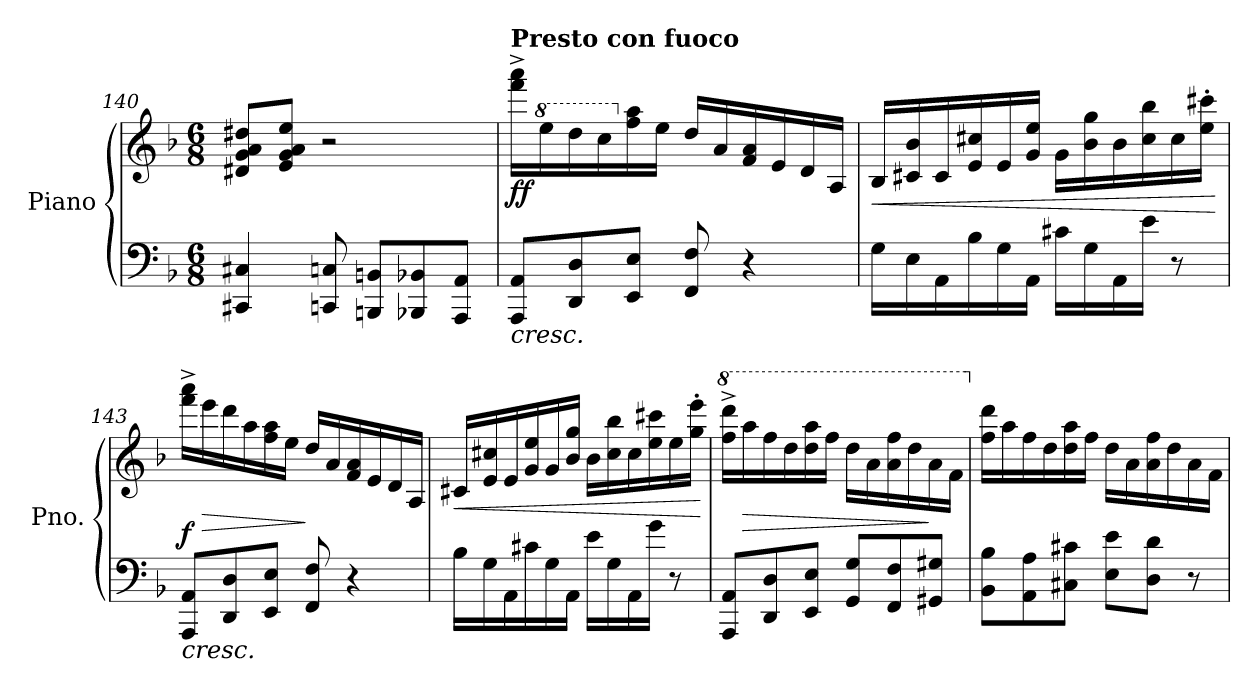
**kern	**kern	**dynam
*part1	*part1	*part1
*staff2	*staff1	*staff1/2
*I"Piano	*	*
*I'Pno.	*	*
*clefF4	*clefG2	*
*k[b-]	*k[b-]	*
*M6/8	*M6/8	*
=140	=140	=140
4CC#X/ 4C#X/	8d#X/ 8g/ 8a/ 8dd#X/L	.
.	8e/ 8g/ 8a/ 8ee/J	.
8CCn/ 8Cn/	2r	.
8BBBn/ 8BBn/L	.	.
8BBB-X/ 8BB-X/	.	.
8AAA/ 8AA/J	.	.
!!LO:LB:g=z
=141	=141	=141
!	!LO:TX:a:B:t=Presto con fuoco	!
!	!	!LO:HP:b=2
!	!	!LO:HP:n=1:b
!	!	!LO:DY:n=1:b
8AAA/ 8AA/L	16fff\^ 16aaa\^LL	< > ff
*	*8va	*
.	16eee\	.
8DD/ 8D/	16ddd\	.
.	16ccc\	.
*	*X8va	*
8EE/ 8E/J	16ff\ 16aa\	.
.	16ee\JJ	.
8FF/ 8F/	16dd/LL	]
.	16a/	.
4r	16f/ 16a/	.
.	16e/	.
.	16d/	.
.	16A/JJ	.
=142	=142	=142
!	!	!LO:HP:b
16G\LL	16B-/LL	<
16E\	16c#X/ 16b-/	.
16AA\	16c#/	.
16B-\	16e/ 16cc#X/	.
16G\	16e/	.
16AA\JJ	16g/ 16ee/JJ	.
16c#X\LL	16g\LL	.
16G\	16b-\ 16gg\	.
16AA\	16b-\	.
16e\JJ	16cc#\ 16bb-\	.
8r	16cc#\	.
.	16ee\' 16ccc#X\'JJ	.
.	.	[
=143	=143	=143
!	!	!LO:HP:b=2
!	!	!LO:DY:n=1:a=2
8AAA/ 8AA/L	16fff\^ 16aaa\^LL	< f
!	!	!LO:HP:b
.	16eee\	>
8DD/ 8D/	16ddd\	.
.	16aa\	.
8EE/ 8E/J	16ff\ 16aa\	.
.	16ee\JJ	.
8FF/ 8F/	16dd/LL	]
.	16a/	.
4r	16f/ 16a/	.
.	16e/	.
.	16d/	.
.	16A/JJ	.
.	.	[
!!LO:LB:g=z
=144	=144	=144
!	!	!LO:HP:b
16B-\LL	16c#X/LL	<
16G\	16e/ 16cc#X/	.
16AA\	16e/	.
16c#X\	16g/ 16ee/	.
16G\	16g/	.
16AA\JJ	16b-/ 16gg/JJ	.
16e\LL	16b-\LL	.
16G\	16cc#\ 16bb-\	.
16AA\	16cc#\	.
16g\JJ	16ee\ 16ccc#X\	.
8r	16ee\	.
.	16gg\' 16eee\'JJ	.
.	.	[
=145	=145	=145
*	*8va	*
8AAA/ 8AA/L	16fff\^ 16dddd\^LL	.
!	!	!LO:HP:b
.	16aaa\	>
8DD/ 8D/	16fff\	.
.	16ddd\	.
8EE/ 8E/J	16ddd\ 16aaa\	.
.	16fff\JJ	.
8GG/ 8G/L	16ddd\LL	[
.	16aa\	.
8FF/ 8F/	16aa\ 16fff\	.
.	16ddd\	.
8GG#X/ 8G#X/J	16aa\	]
.	16ff\JJ	.
=146	=146	=146
*	*X8va	*
8BB-\ 8B-\L	16ff\ 16ddd\LL	.
.	16aa\	.
8AA\ 8A\	16ff\	.
.	16dd\	.
8C#X\ 8c#X\J	16dd\ 16aa\	.
.	16ff\JJ	.
8E\ 8e\L	16dd\LL	.
.	16a\	.
8D\ 8d\J	16a\ 16ff\	.
.	16dd\	.
8r	16a\	.
.	16f\JJ	.
=	=	=
*-	*-	*-
